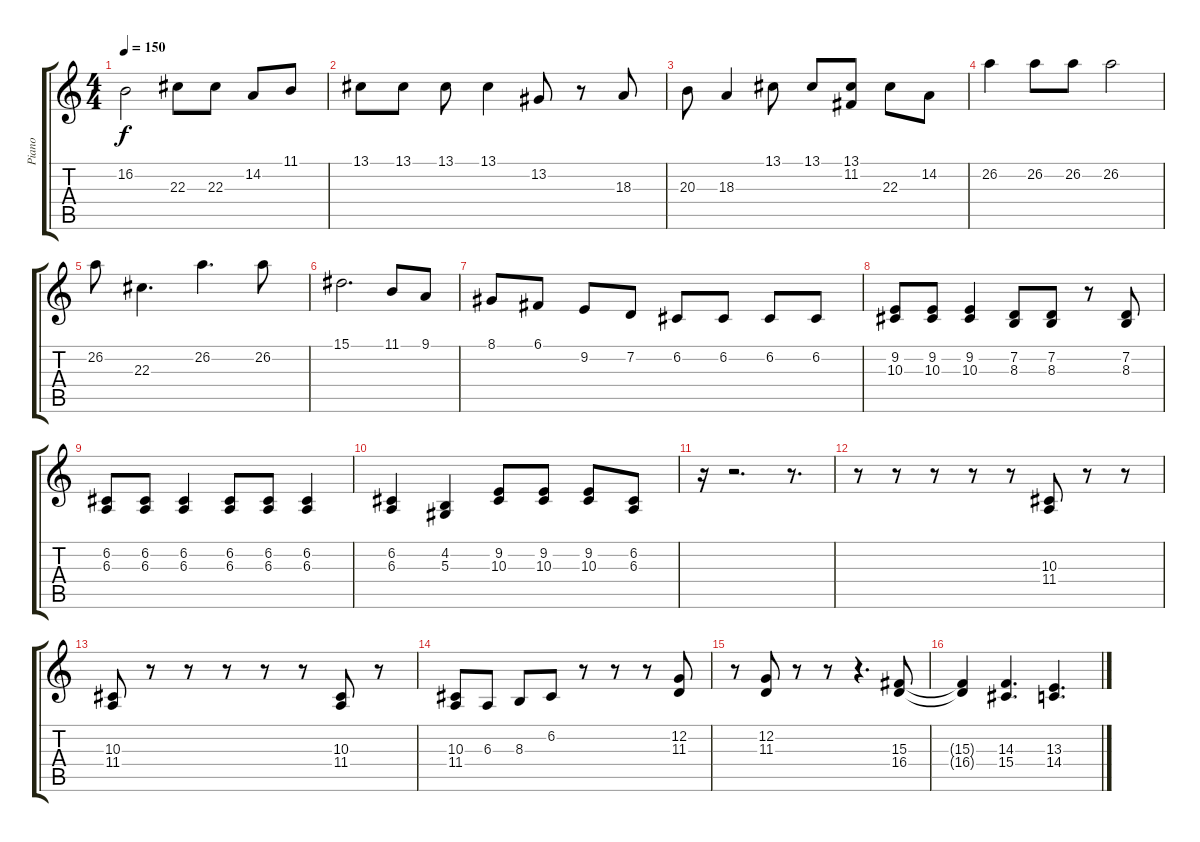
\track ("Piano" "Piano") {instrument acousticgrandpiano}
\staff {score tabs}
\tuning (C4 G3 Eb3 Bb2 F2 C2) {hide}
\ts (4 4)
\tempo 150
\clef g2
\ks c
16.2.2{dy f} 22.3.8 22.3.8 14.2.8 11.1.8 |
13.1.8 13.1.8 13.1.8 13.1.4 13.2.8 r.8 18.3.8 |
20.3.8 18.3.4 13.1.8 13.1.8 (13.1 11.2).8 22.3.8 14.2.8 |
26.2.4 26.2.8 26.2.8 26.2.2 |
26.2.8 22.3.4{d} 26.2.4{d} 26.2.8 |
15.1.2{d} 11.1.8 9.1.8 |
8.1.8 6.1.8 9.2.8 7.2.8 6.2.8 6.2.8 6.2.8 6.2.8 |
(9.2 10.3).8 (9.2 10.3).8 (9.2 10.3).4 (7.2 8.3).8 (7.2 8.3).8 r.8 (7.2 8.3).8 |
(6.2 6.3).8 (6.2 6.3).8 (6.2 6.3).4 (6.2 6.3).8 (6.2 6.3).8 (6.2 6.3).4 |
(6.2 6.3).4 (4.2 5.3).4 (9.2 10.3).8 (9.2 10.3).8 (9.2 10.3).8 (6.2 6.3).8 |
r.16 r.2{d} r.8{d} |
r.8 r.8 r.8 r.8 r.8 (10.3 11.4).8 r.8 r.8 |
(10.3 11.4).8 r.8 r.8 r.8 r.8 r.8 (10.3 11.4).8 r.8 |
(10.3 11.4).8 6.3.8 8.3.8 6.2.8 r.8 r.8 r.8 (12.2 11.3).8 |
r.8 (12.2 11.3).8 r.8 r.8 r.4{d} (15.3 16.4).8 |
(15.3{t} 16.4{t}).4 (14.3 15.4).4{d} (13.3 14.4).4{d}
